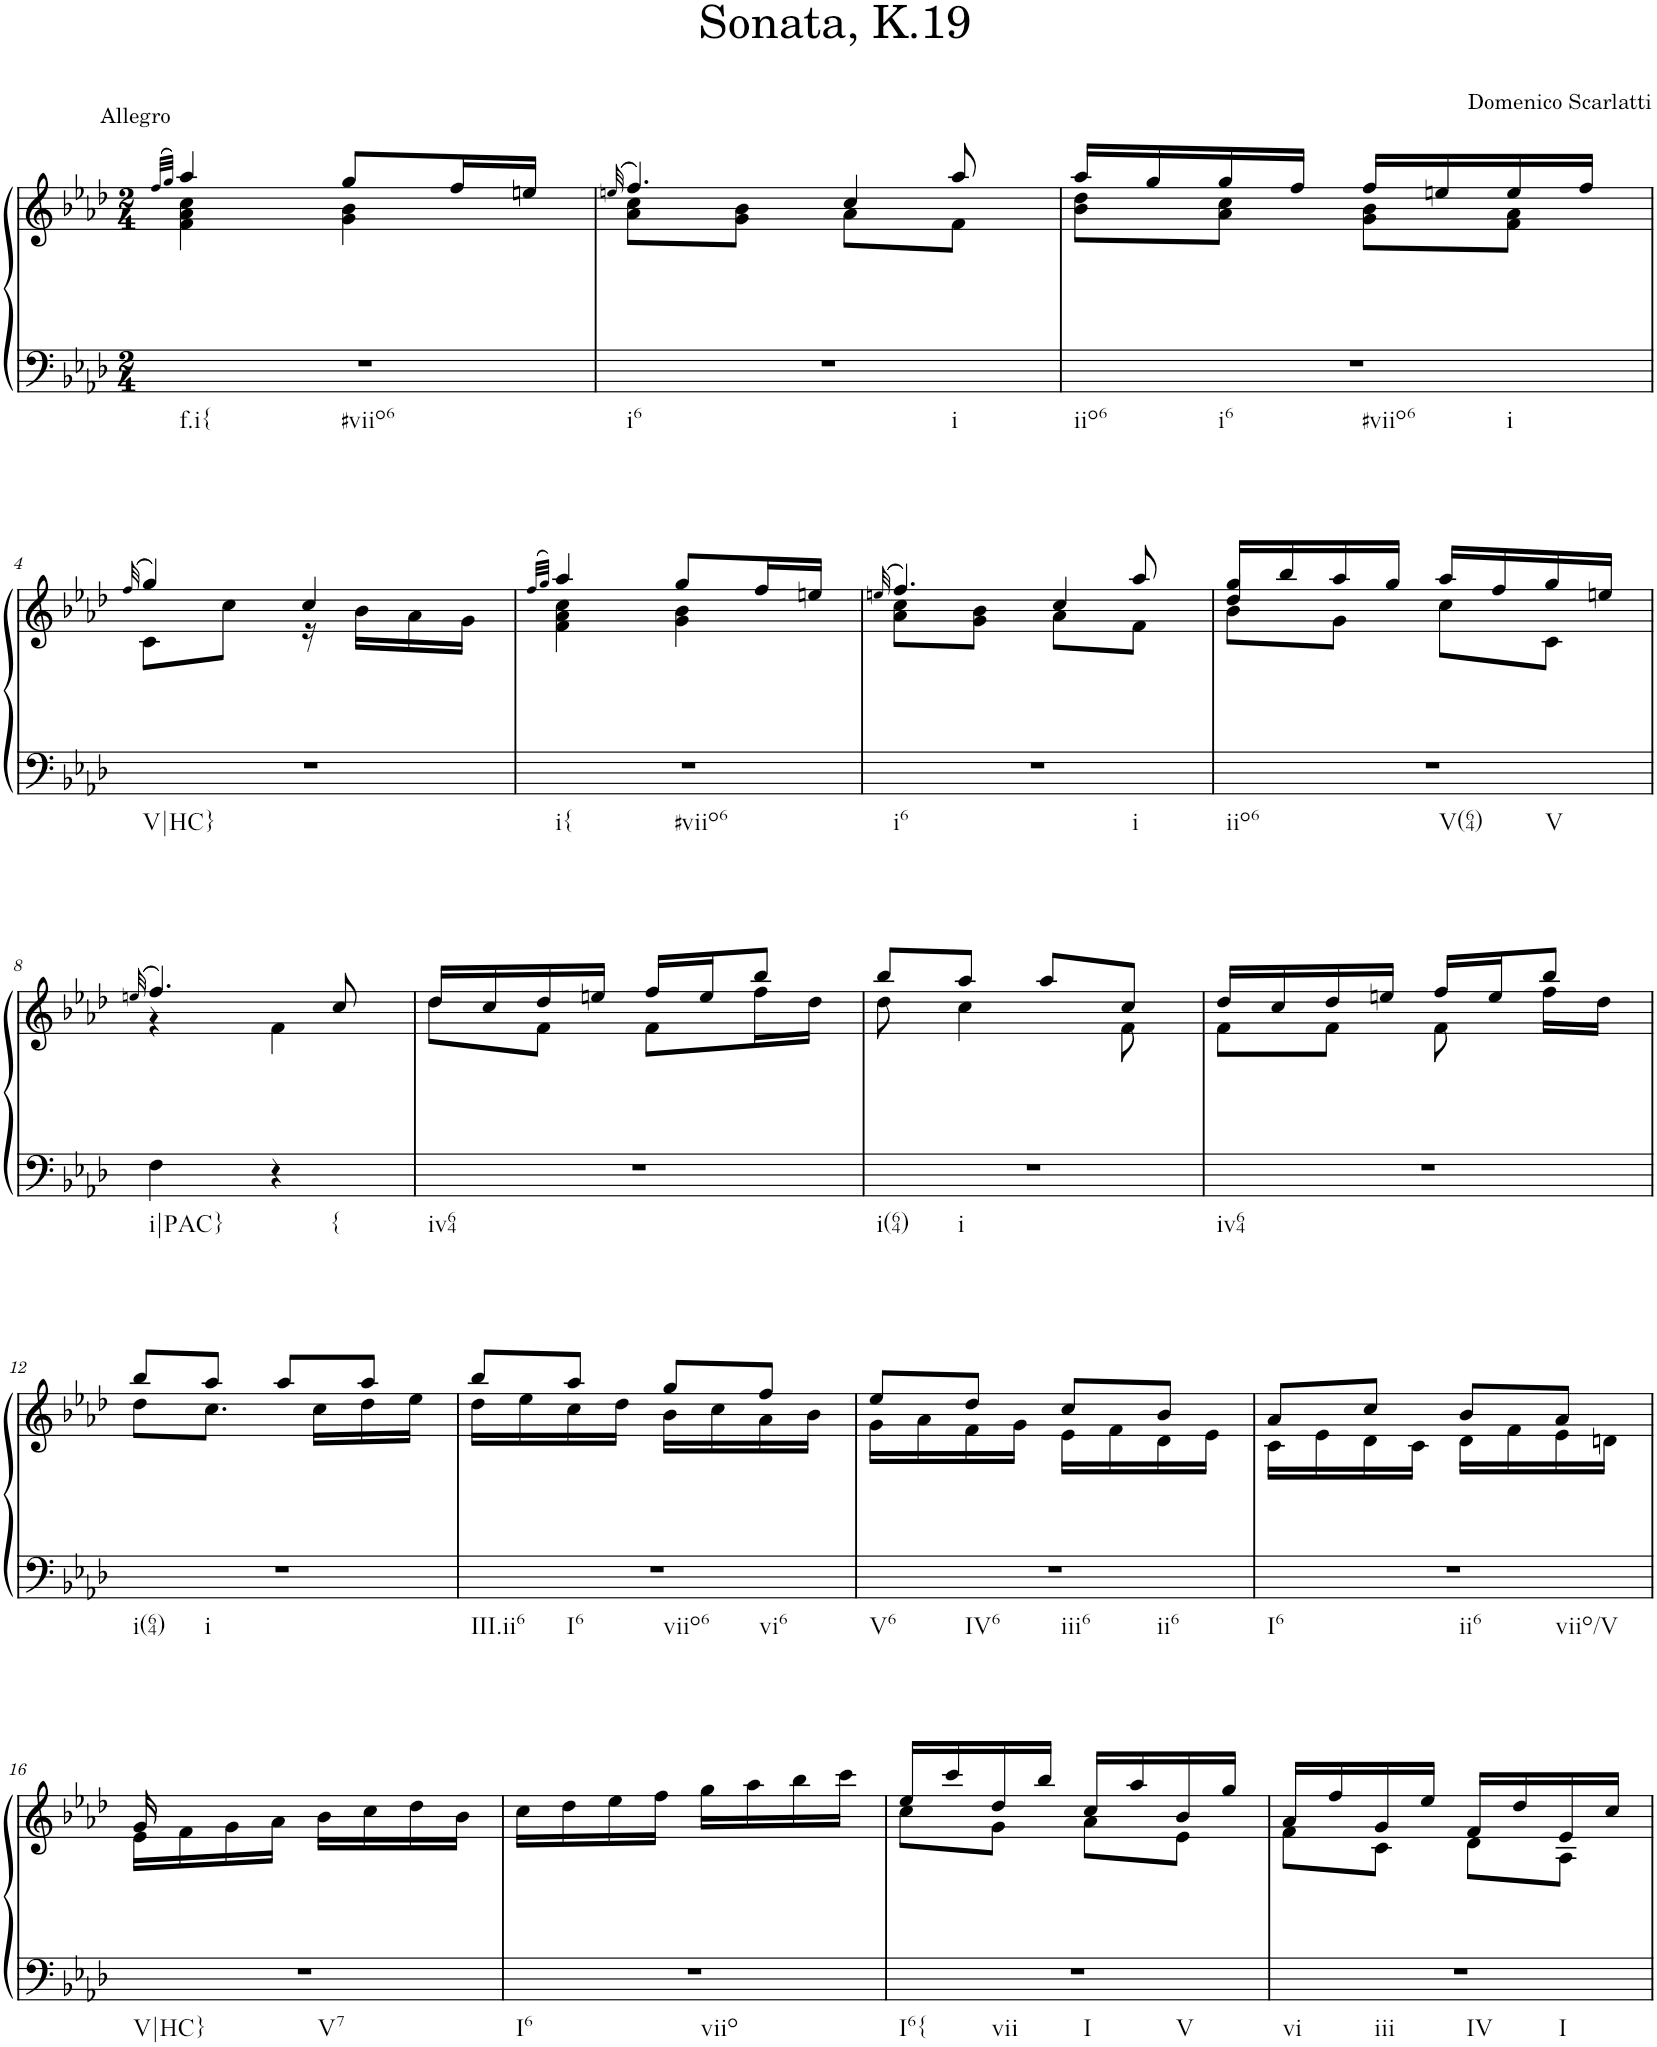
**kern	**kern
*part1	*part1
*staff2	*staff1
*I"Piano	*
*I'Pno.	*
*clefF4	*clefG2
*k[b-e-a-d-]	*k[b-e-a-d-]
*M2/4	*M2/4
=1	=1
.	(32qff/LLL
.	32qgg/JJJ)
*	*^
!	!LO:TX:a:t=Allegro	!
!LO:TX:b:t=f.i{	!	!
!LO:TX:b:t=#viio6	!	!
2r	4aa-/	4f\ 4a-\ 4cc\
.	8gg/L	4g\ 4b-\
.	16ff/L	.
.	16een/JJ	.
*	*v	*v
=2	=2
.	(32qeen/
*	*^
*	*	*^
!LO:TX:b:t=i6	!	!	!
!LO:TX:b:t=i	!	!	!
2r	4.ff/)	8a-\ 8cc\L	4ryy
.	.	8g\ 8b-\J	.
.	.	8a-\L	4cc/
.	8aa-/	8f\J	.
*	*	*v	*v
=3	=3	=3
!LO:TX:b:t=iio6	!	!
!LO:TX:b:t=i6	!	!
!LO:TX:b:t=#viio6	!	!
!LO:TX:b:t=i	!	!
2r	16aa-/LL	8b-\ 8dd-\L
.	16gg/	.
.	16gg/	8a-\ 8cc\J
.	16ff/JJ	.
.	16ff/LL	8g\ 8b-\L
.	16een/	.
.	16ee/	8f\ 8a-\J
.	16ff/JJ	.
!!LO:LB:g=z	!!
=4	=4	=4
.	(32qff/	.
!LO:TX:b:t=V|HC}	!	!
2r	4gg/)	8c\L
.	.	8cc\J
.	4cc/	16r
.	.	16b-\LL
.	.	16a-\
.	.	16g\JJ
=5	=5	=5
.	(32qff/LLL	.
.	32qgg/JJJ)	.
!LO:TX:b:t=i{	!	!
!LO:TX:b:t=#viio6	!	!
2r	4aa-/	4f\ 4a-\ 4cc\
.	8gg/L	4g\ 4b-\
.	16ff/L	.
.	16een/JJ	.
*	*v	*v
=6	=6
.	(32qeen/
*	*^
*	*	*^
!LO:TX:b:t=i6	!	!	!
!LO:TX:b:t=i	!	!	!
2r	4.ff/)	8a-\ 8cc\L	4ryy
.	.	8g\ 8b-\J	.
.	.	8a-\L	4cc/
.	8aa-/	8f\J	.
=7	=7	=7	=7
!LO:TX:b:t=iio6	!	!	!
!LO:TX:b:t=V(64)	!	!	!
!LO:TX:b:t=V	!	!	!
2r	16gg/LL	8b-\L	4dd-/
.	16bb-/	.	.
.	16aa-/	8g\J	.
.	16gg/JJ	.	.
.	16aa-/LL	8cc\L	4ryy
.	16ff/	.	.
.	16gg/	8c\J	.
.	16een/JJ	.	.
*	*v	*v	*v
!!LO:LB:g=z
=8	=8
.	(32qeen/
*	*^
!LO:TX:b:t=i|PAC}	!	!
4F\	4.ff/)	4r
!LO:TX:b:t={	!	!
4r	.	4f\
.	8cc/	.
=9	=9	=9
!LO:TX:b:t=iv64	!	!
2r	16dd-/LL	8dd-\L
.	16cc/	.
.	16dd-/	8f\J
.	16een/JJ	.
.	16ff/LL	8f\L
.	16ee/J	.
.	8bb-/J	16ff\L
.	.	16dd-\JJ
=10	=10	=10
!LO:TX:b:t=i(64)	!	!
!LO:TX:b:t=i	!	!
2r	8bb-/L	8dd-\
.	8aa-/J	4cc\
.	8aa-/L	.
.	8cc/J	8f\
=11	=11	=11
!LO:TX:b:t=iv64	!	!
2r	16dd-/LL	8f\L
.	16cc/	.
.	16dd-/	8f\J
.	16een/JJ	.
.	16ff/LL	8f\
.	16ee/J	.
.	8bb-/J	16ff\LL
.	.	16dd-\JJ
!!LO:LB:g=z	!!
=12	=12	=12
!LO:TX:b:t=i(64)	!	!
!LO:TX:b:t=i	!	!
2r	8bb-/L	8dd-\L
.	8aa-/J	8.cc\J
.	8aa-/L	.
.	.	16cc\LL
.	8aa-/J	16dd-\
.	.	16ee-\JJ
=13	=13	=13
!LO:TX:b:t=III.ii6	!	!
!LO:TX:b:t=I6	!	!
!LO:TX:b:t=viio6	!	!
!LO:TX:b:t=vi6	!	!
2r	8bb-/L	16dd-\LL
.	.	16ee-\
.	8aa-/J	16cc\
.	.	16dd-\JJ
.	8gg/L	16b-\LL
.	.	16cc\
.	8ff/J	16a-\
.	.	16b-\JJ
=14	=14	=14
!LO:TX:b:t=V6	!	!
!LO:TX:b:t=IV6	!	!
!LO:TX:b:t=iii6	!	!
!LO:TX:b:t=ii6	!	!
2r	8ee-/L	16g\LL
.	.	16a-\
.	8dd-/J	16f\
.	.	16g\JJ
.	8cc/L	16e-\LL
.	.	16f\
.	8b-/J	16d-\
.	.	16e-\JJ
=15	=15	=15
!LO:TX:b:t=I6	!	!
!LO:TX:b:t=ii6	!	!
!LO:TX:b:t=viio/V	!	!
2r	8a-/L	16c\LL
.	.	16e-\
.	8cc/J	16d-\
.	.	16c\JJ
.	8b-/L	16d-\LL
.	.	16f\
.	8a-/J	16e-\
.	.	16dn\JJ
!!LO:LB:g=z	!!
=16	=16	=16
!LO:TX:b:t=V|HC}	!	!
!LO:TX:b:t=V7	!	!
2r	16g/	16e-\LL
.	8.ryy	16f\
.	.	16g\
.	.	16a-\JJ
.	16b-\LL	4ryy
.	16cc\	.
.	16dd-\	.
.	16b-\JJ	.
*	*v	*v
=17	=17
!LO:TX:b:t=I6	!
!LO:TX:b:t=viio	!
2r	16cc\LL
.	16dd-\
.	16ee-\
.	16ff\JJ
.	16gg\LL
.	16aa-\
.	16bb-\
.	16ccc\JJ
=18	=18
*	*^
!LO:TX:b:t=I6{	!	!
!LO:TX:b:t=vii	!	!
!LO:TX:b:t=I	!	!
!LO:TX:b:t=V	!	!
2r	16ee-/LL	8cc\L
.	16ccc/	.
.	16dd-/	8g\J
.	16bb-/JJ	.
.	16cc/LL	8a-\L
.	16aa-/	.
.	16b-/	8e-\J
.	16gg/JJ	.
=19	=19	=19
!LO:TX:b:t=vi	!	!
!LO:TX:b:t=iii	!	!
!LO:TX:b:t=IV	!	!
!LO:TX:b:t=I	!	!
2r	16a-/LL	8f\L
.	16ff/	.
.	16g/	8c\J
.	16ee-/JJ	.
.	16f/LL	8d-\L
.	16dd-/	.
.	16e-/	8A-\J
.	16cc/JJ	.
*	*v	*v
=	=
*-	*-
